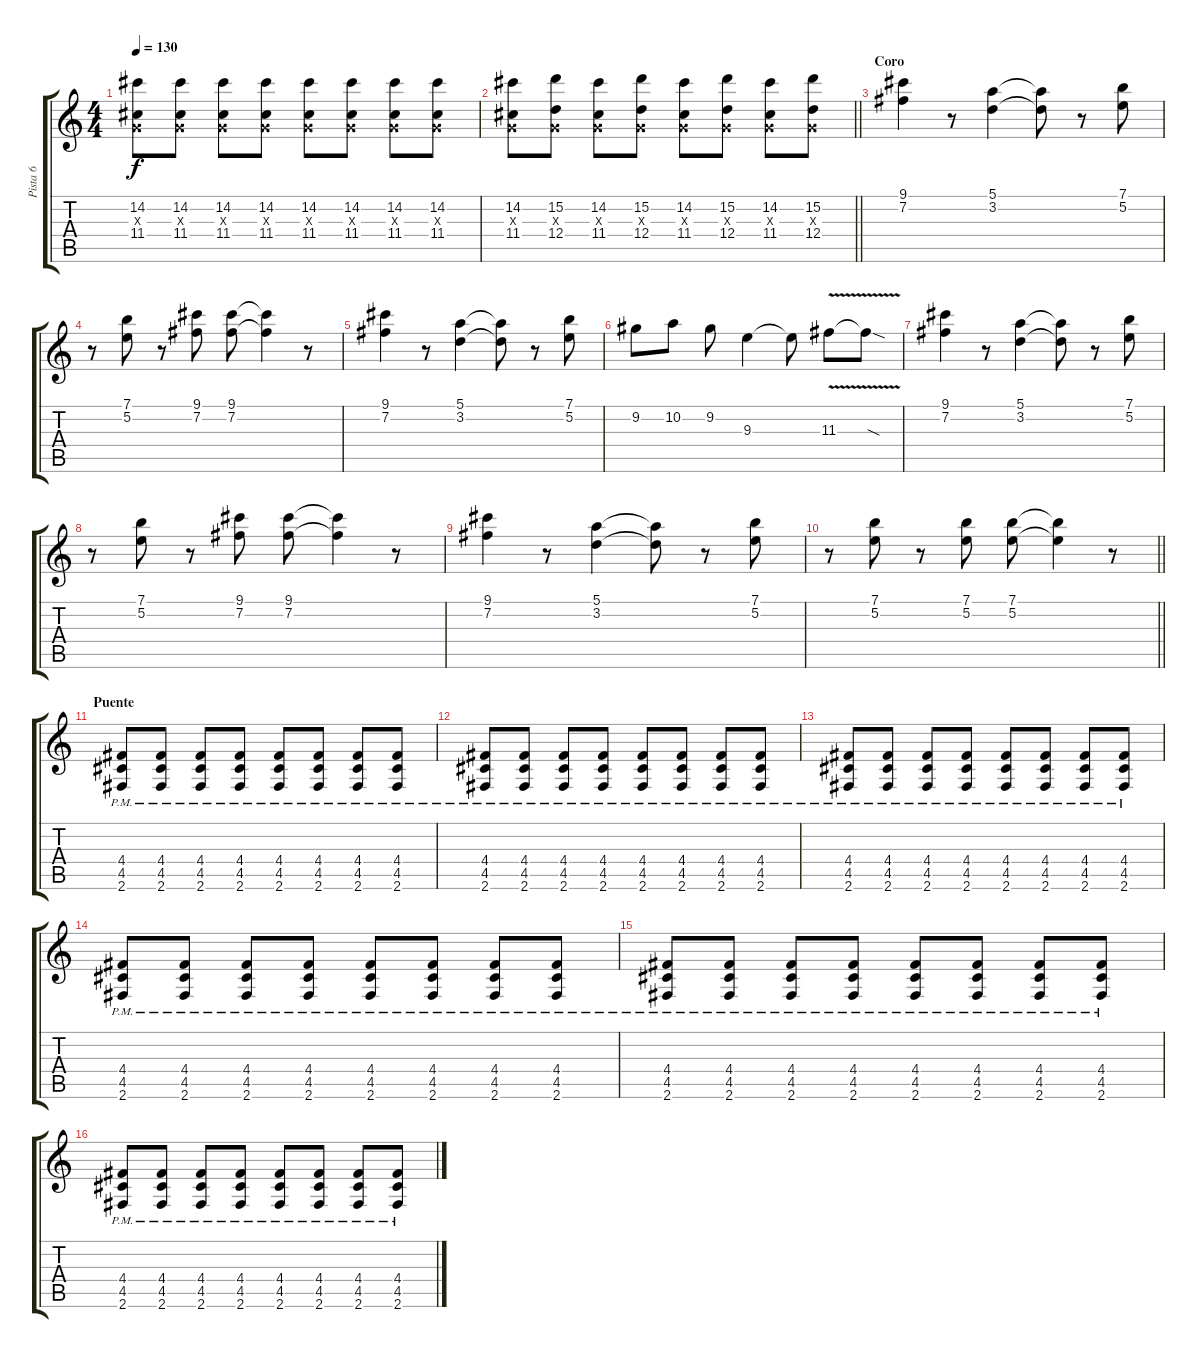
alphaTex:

\track ("Pista 6" "Pista 6") {instrument overdrivenguitar}
\staff {score tabs}
\tuning (E4 B3 G3 D3 A2 E2) {hide}
\ts (4 4)
\tempo 130
\clef g2
\ks c
(14.2 0.3{x} 11.4).8{dy f} (14.2 0.3{x} 11.4).8 (14.2 0.3{x} 11.4).8 (14.2 0.3{x} 11.4).8 (14.2 0.3{x} 11.4).8 (14.2 0.3{x} 11.4).8 (14.2 0.3{x} 11.4).8 (14.2 0.3{x} 11.4).8 |
\barLineRight lightlight
(14.2 0.3{x} 11.4).8 (15.2 0.3{x} 12.4).8 (14.2 0.3{x} 11.4).8 (15.2 0.3{x} 12.4).8 (14.2 0.3{x} 11.4).8 (15.2 0.3{x} 12.4).8 (14.2 0.3{x} 11.4).8 (15.2 0.3{x} 12.4).8 |
\section ("" "Coro")
(9.1 7.2).4 r.8 (5.1 3.2).4 (5.1{t} 3.2{t}).8 r.8 (7.1 5.2).8 |
r.8 (7.1 5.2).8 r.8 (9.1 7.2).8 (9.1 7.2).8 (9.1{t} 7.2{t}).4 r.8 |
(9.1 7.2).4 r.8 (5.1 3.2).4 (5.1{t} 3.2{t}).8 r.8 (7.1 5.2).8 |
9.2.8 10.2.8 9.2.8 9.3.4 9.3{t}.8 11.3{v}.8 11.3{sod t}.8 |
(9.1 7.2).4 r.8 (5.1 3.2).4 (5.1{t} 3.2{t}).8 r.8 (7.1 5.2).8 |
r.8 (7.1 5.2).8 r.8 (9.1 7.2).8 (9.1 7.2).8 (9.1{t} 7.2{t}).4 r.8 |
(9.1 7.2).4 r.8 (5.1 3.2).4 (5.1{t} 3.2{t}).8 r.8 (7.1 5.2).8 |
\barLineRight lightlight
r.8 (7.1 5.2).8 r.8 (7.1 5.2).8 (7.1 5.2).8 (7.1{t} 5.2{t}).4 r.8 |
\section ("" "Puente")
(4.4{pm} 4.5{pm} 2.6{pm}).8 (4.4{pm} 4.5{pm} 2.6{pm}).8 (4.4{pm} 4.5{pm} 2.6{pm}).8 (4.4{pm} 4.5{pm} 2.6{pm}).8 (4.4{pm} 4.5{pm} 2.6{pm}).8 (4.4{pm} 4.5{pm} 2.6{pm}).8 (4.4{pm} 4.5{pm} 2.6{pm}).8 (4.4{pm} 4.5{pm} 2.6{pm}).8 |
(4.4{pm} 4.5{pm} 2.6{pm}).8 (4.4{pm} 4.5{pm} 2.6{pm}).8 (4.4{pm} 4.5{pm} 2.6{pm}).8 (4.4{pm} 4.5{pm} 2.6{pm}).8 (4.4{pm} 4.5{pm} 2.6{pm}).8 (4.4{pm} 4.5{pm} 2.6{pm}).8 (4.4{pm} 4.5{pm} 2.6{pm}).8 (4.4{pm} 4.5{pm} 2.6{pm}).8 |
(4.4{pm} 4.5{pm} 2.6{pm}).8 (4.4{pm} 4.5{pm} 2.6{pm}).8 (4.4{pm} 4.5{pm} 2.6{pm}).8 (4.4{pm} 4.5{pm} 2.6{pm}).8 (4.4{pm} 4.5{pm} 2.6{pm}).8 (4.4{pm} 4.5{pm} 2.6{pm}).8 (4.4{pm} 4.5{pm} 2.6{pm}).8 (4.4{pm} 4.5{pm} 2.6{pm}).8 |
(4.4{pm} 4.5{pm} 2.6{pm}).8 (4.4{pm} 4.5{pm} 2.6{pm}).8 (4.4{pm} 4.5{pm} 2.6{pm}).8 (4.4{pm} 4.5{pm} 2.6{pm}).8 (4.4{pm} 4.5{pm} 2.6{pm}).8 (4.4{pm} 4.5{pm} 2.6{pm}).8 (4.4{pm} 4.5{pm} 2.6{pm}).8 (4.4{pm} 4.5{pm} 2.6{pm}).8 |
(4.4{pm} 4.5{pm} 2.6{pm}).8 (4.4{pm} 4.5{pm} 2.6{pm}).8 (4.4{pm} 4.5{pm} 2.6{pm}).8 (4.4{pm} 4.5{pm} 2.6{pm}).8 (4.4{pm} 4.5{pm} 2.6{pm}).8 (4.4{pm} 4.5{pm} 2.6{pm}).8 (4.4{pm} 4.5{pm} 2.6{pm}).8 (4.4{pm} 4.5{pm} 2.6{pm}).8 |
(4.4{pm} 4.5{pm} 2.6{pm}).8 (4.4{pm} 4.5{pm} 2.6{pm}).8 (4.4{pm} 4.5{pm} 2.6{pm}).8 (4.4{pm} 4.5{pm} 2.6{pm}).8 (4.4{pm} 4.5{pm} 2.6{pm}).8 (4.4{pm} 4.5{pm} 2.6{pm}).8 (4.4{pm} 4.5{pm} 2.6{pm}).8 (4.4{pm} 4.5{pm} 2.6{pm}).8
